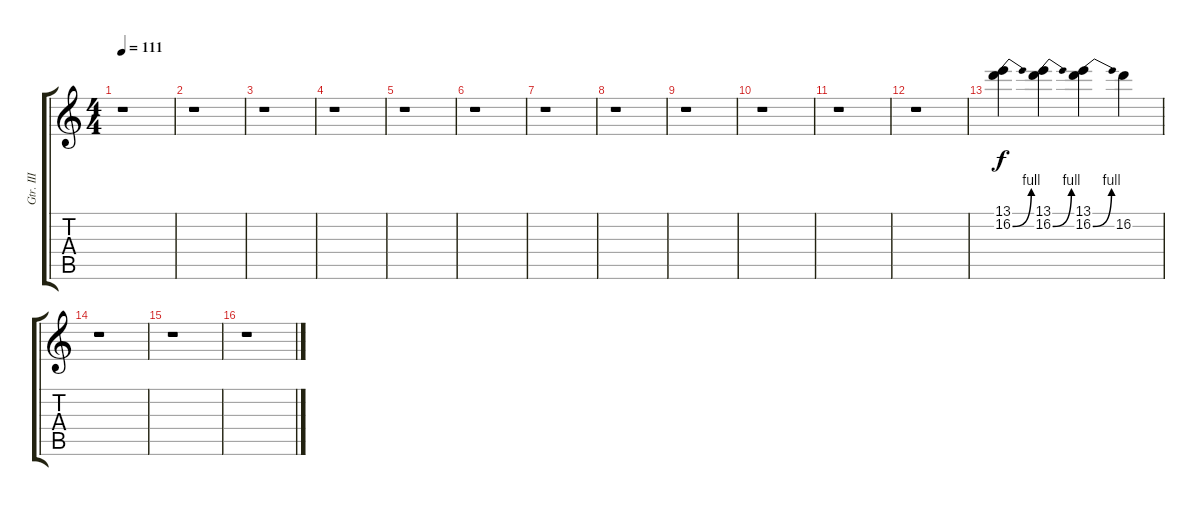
\track ("Gtr. III" "Gtr. III") {instrument distortionguitar}
\staff {score tabs}
\tuning (Eb4 Bb3 Gb3 Db3 Ab2 Eb2) {hide}
\ts (4 4)
\tempo 111
\clef g2
\ks c
r.1{dy f} |
r.1 |
r.1 |
r.1 |
r.1 |
r.1 |
r.1 |
r.1 |
r.1 |
r.1 |
r.1 |
r.1 |
(13.1 16.2{be (bend 0 0 60 4)}).4 (13.1 16.2{be (bend 0 0 60 4)}).4 (13.1 16.2{be (bend 0 0 60 4)}).4 16.2.4 |
r.1 |
r.1 |
r.1
